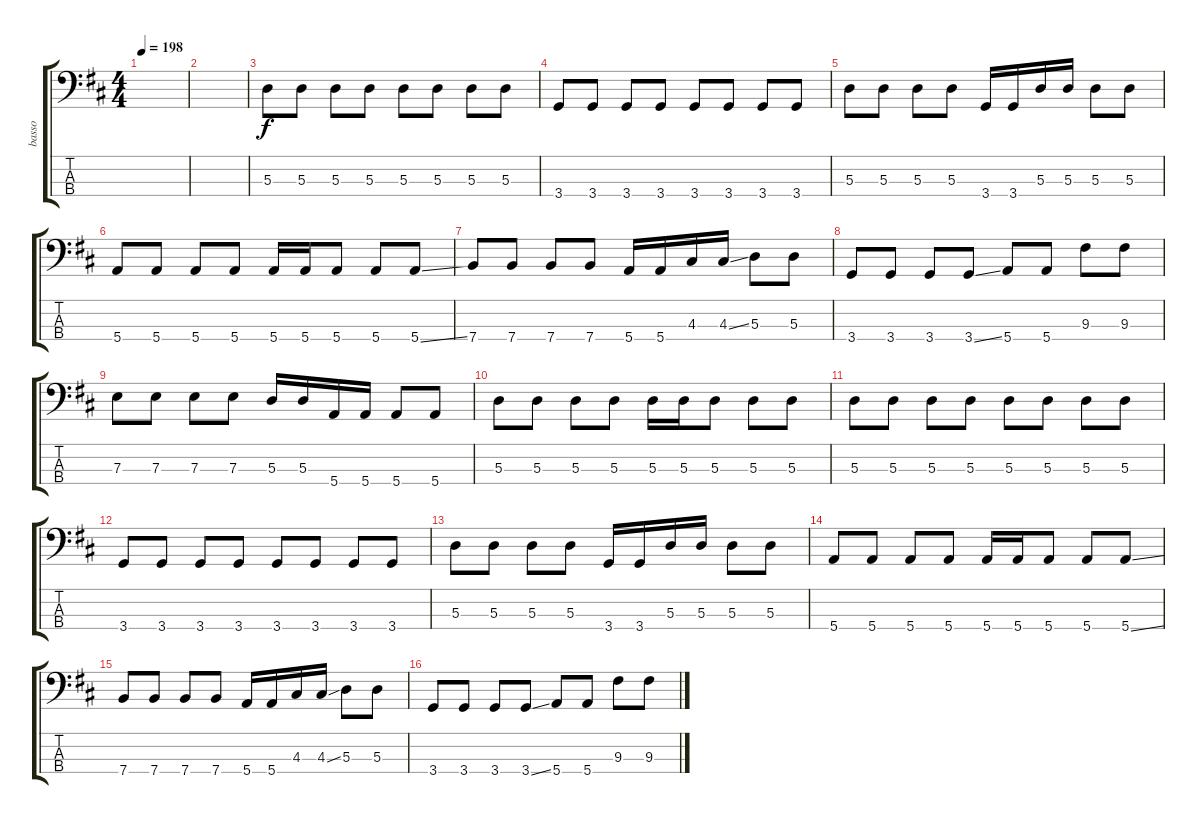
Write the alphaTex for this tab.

\track ("basso" "basso") {instrument electricbassfinger}
\staff {score tabs}
\tuning (G2 D2 A1 E1) {hide}
\ts (4 4)
\tempo 198
\clef f4
\ks d
|
|
5.3.8 5.3.8 5.3.8 5.3.8 5.3.8 5.3.8 5.3.8 5.3.8 |
3.4.8 3.4.8 3.4.8 3.4.8 3.4.8 3.4.8 3.4.8 3.4.8 |
5.3.8 5.3.8 5.3.8 5.3.8 3.4.16 3.4.16 5.3.16 5.3.16 5.3.8 5.3.8 |
5.4.8 5.4.8 5.4.8 5.4.8 5.4.16 5.4.16 5.4.8 5.4.8 5.4{ss}.8 |
7.4.8 7.4.8 7.4.8 7.4.8 5.4.16 5.4.16 4.3.16 4.3{ss}.16 5.3.8 5.3.8 |
3.4.8 3.4.8 3.4.8 3.4{ss}.8 5.4.8 5.4.8 9.3.8 9.3.8 |
7.3.8 7.3.8 7.3.8 7.3.8 5.3.16 5.3.16 5.4.16 5.4.16 5.4.8 5.4.8 |
5.3.8 5.3.8 5.3.8 5.3.8 5.3.16 5.3.16 5.3.8 5.3.8 5.3.8 |
5.3.8 5.3.8 5.3.8 5.3.8 5.3.8 5.3.8 5.3.8 5.3.8 |
3.4.8 3.4.8 3.4.8 3.4.8 3.4.8 3.4.8 3.4.8 3.4.8 |
5.3.8 5.3.8 5.3.8 5.3.8 3.4.16 3.4.16 5.3.16 5.3.16 5.3.8 5.3.8 |
5.4.8 5.4.8 5.4.8 5.4.8 5.4.16 5.4.16 5.4.8 5.4.8 5.4{ss}.8 |
7.4.8 7.4.8 7.4.8 7.4.8 5.4.16 5.4.16 4.3.16 4.3{ss}.16 5.3.8 5.3.8 |
3.4.8 3.4.8 3.4.8 3.4{ss}.8 5.4.8 5.4.8 9.3.8 9.3.8
